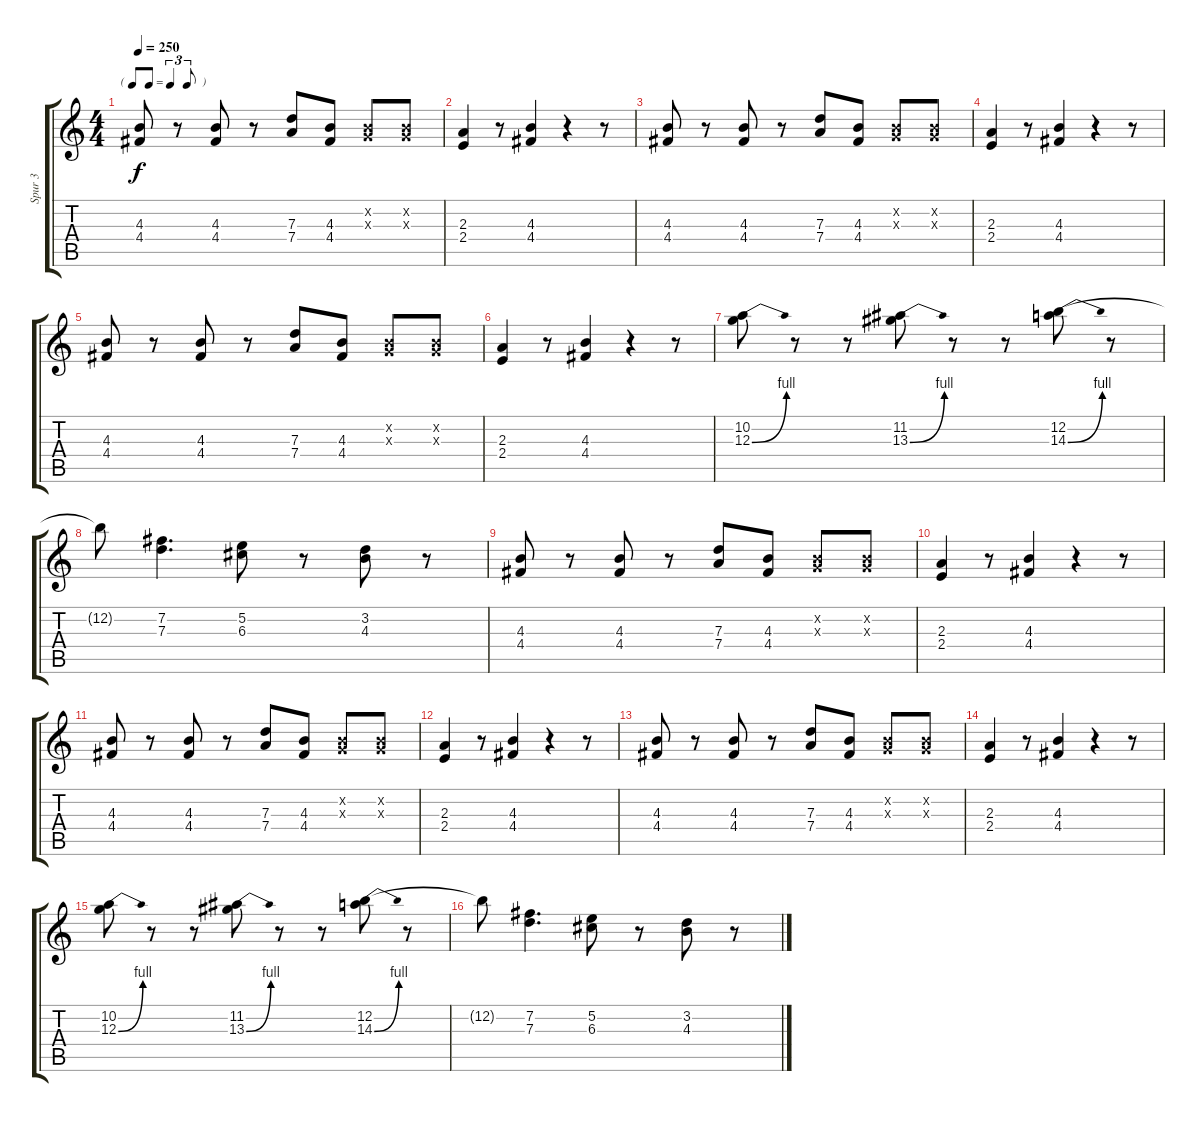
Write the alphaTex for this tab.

\track ("Spur 3" "Spur 3") {instrument overdrivenguitar}
\staff {score tabs}
\tuning (E4 B3 G3 D3 A2 E2) {hide}
\ts (4 4)
\tf triplet8th
\tempo 250
\clef g2
\ks c
(4.3 4.4).8{dy f} r.8 (4.3 4.4).8 r.8 (7.3 7.4).8 (4.3 4.4).8 (0.2{x} 0.3{x}).8 (0.2{x} 0.3{x}).8 |
(2.3 2.4).4 r.8 (4.3 4.4).4 r.4 r.8 |
(4.3 4.4).8 r.8 (4.3 4.4).8 r.8 (7.3 7.4).8 (4.3 4.4).8 (0.2{x} 0.3{x}).8 (0.2{x} 0.3{x}).8 |
(2.3 2.4).4 r.8 (4.3 4.4).4 r.4 r.8 |
(4.3 4.4).8 r.8 (4.3 4.4).8 r.8 (7.3 7.4).8 (4.3 4.4).8 (0.2{x} 0.3{x}).8 (0.2{x} 0.3{x}).8 |
(2.3 2.4).4 r.8 (4.3 4.4).4 r.4 r.8 |
(10.2 12.3{be (bend 0 0 60 4)}).8 r.8 r.8 (11.2 13.3{be (bend 0 0 60 4)}).8 r.8 r.8 (12.2 14.3{be (bend 0 0 60 4)}).8 r.8 |
12.2{t}.8 (7.2 7.3).4{d} (5.2 6.3).8 r.8 (3.2 4.3).8 r.8 |
(4.3 4.4).8 r.8 (4.3 4.4).8 r.8 (7.3 7.4).8 (4.3 4.4).8 (0.2{x} 0.3{x}).8 (0.2{x} 0.3{x}).8 |
(2.3 2.4).4 r.8 (4.3 4.4).4 r.4 r.8 |
(4.3 4.4).8 r.8 (4.3 4.4).8 r.8 (7.3 7.4).8 (4.3 4.4).8 (0.2{x} 0.3{x}).8 (0.2{x} 0.3{x}).8 |
(2.3 2.4).4 r.8 (4.3 4.4).4 r.4 r.8 |
(4.3 4.4).8 r.8 (4.3 4.4).8 r.8 (7.3 7.4).8 (4.3 4.4).8 (0.2{x} 0.3{x}).8 (0.2{x} 0.3{x}).8 |
(2.3 2.4).4 r.8 (4.3 4.4).4 r.4 r.8 |
(10.2 12.3{be (bend 0 0 60 4)}).8 r.8 r.8 (11.2 13.3{be (bend 0 0 60 4)}).8 r.8 r.8 (12.2 14.3{be (bend 0 0 60 4)}).8 r.8 |
12.2{t}.8 (7.2 7.3).4{d} (5.2 6.3).8 r.8 (3.2 4.3).8 r.8
